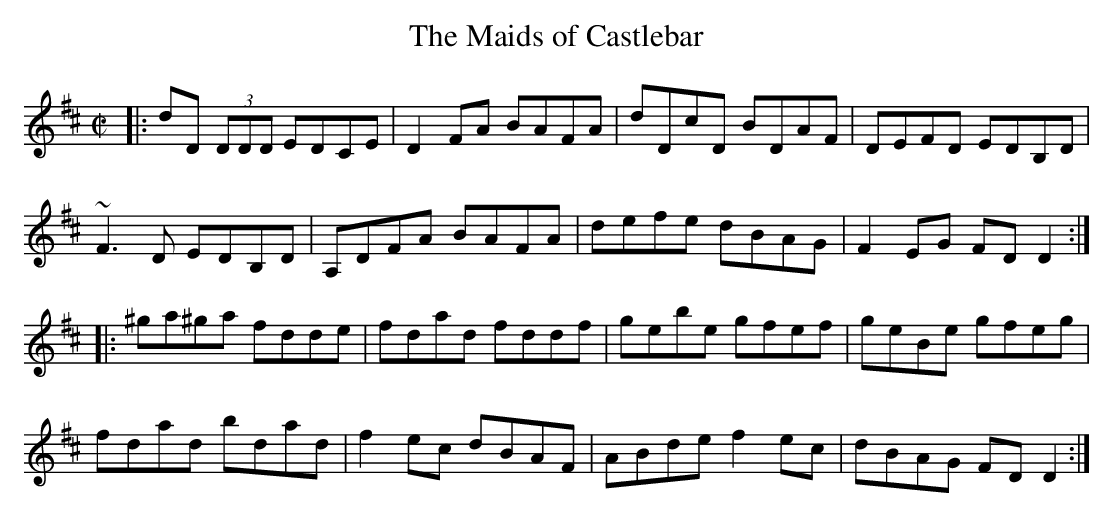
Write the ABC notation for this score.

X:1
T:Maids of Castlebar, The
M:C|
K:D
|:dD (3DDD EDCE|D2FA BAFA|dDcD BDAF|DEFD EDB,D|
~F3D EDB,D|A,DFA BAFA|defe dBAG|F2EG FDD2:|
|:^ga^ga fdde|fdad fddf|gebe gfef|geBe gfeg|
fdad bdad|f2ec dBAF|ABde f2ec|dBAG FDD2:|
